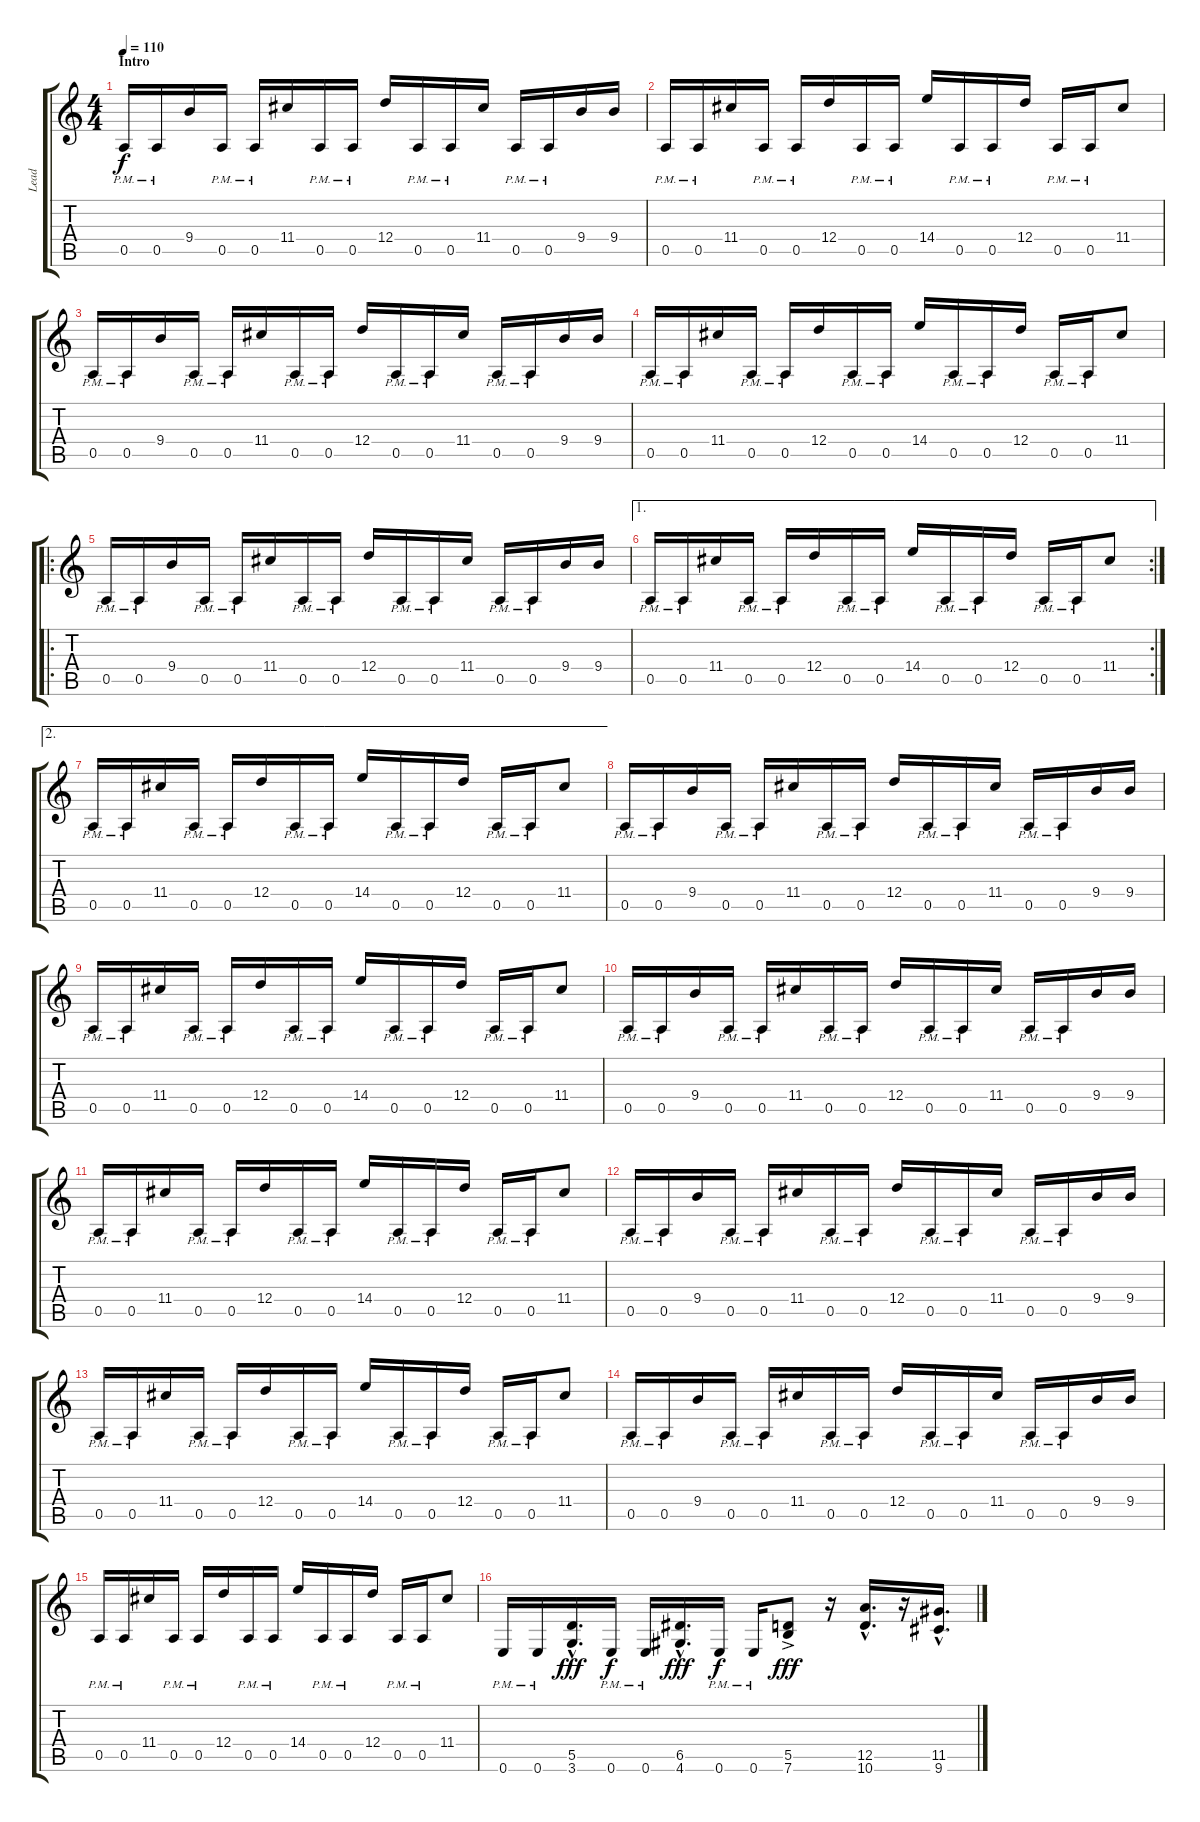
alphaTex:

\track ("Lead" "Lead") {instrument distortionguitar}
\staff {score tabs}
\tuning (E4 B3 G3 D3 A2 E2) {hide}
\ts (4 4)
\section ("" "Intro")
\tempo 110
\clef g2
\ks c
0.5{pm}.16{dy f instrument distortionguitar} 0.5{pm}.16 9.4.16 0.5{pm}.16 0.5{pm}.16 11.4.16 0.5{pm}.16 0.5{pm}.16 12.4.16 0.5{pm}.16 0.5{pm}.16 11.4.16 0.5{pm}.16 0.5{pm}.16 9.4.16 9.4.16 |
0.5{pm}.16 0.5{pm}.16 11.4.16 0.5{pm}.16 0.5{pm}.16 12.4.16 0.5{pm}.16 0.5{pm}.16 14.4.16 0.5{pm}.16 0.5{pm}.16 12.4.16 0.5{pm}.16 0.5{pm}.16 11.4.8 |
0.5{pm}.16 0.5{pm}.16 9.4.16 0.5{pm}.16 0.5{pm}.16 11.4.16 0.5{pm}.16 0.5{pm}.16 12.4.16 0.5{pm}.16 0.5{pm}.16 11.4.16 0.5{pm}.16 0.5{pm}.16 9.4.16 9.4.16 |
0.5{pm}.16 0.5{pm}.16 11.4.16 0.5{pm}.16 0.5{pm}.16 12.4.16 0.5{pm}.16 0.5{pm}.16 14.4.16 0.5{pm}.16 0.5{pm}.16 12.4.16 0.5{pm}.16 0.5{pm}.16 11.4.8 |
\ro
0.5{pm}.16 0.5{pm}.16 9.4.16 0.5{pm}.16 0.5{pm}.16 11.4.16 0.5{pm}.16 0.5{pm}.16 12.4.16 0.5{pm}.16 0.5{pm}.16 11.4.16 0.5{pm}.16 0.5{pm}.16 9.4.16 9.4.16 |
\ae 1
\rc 2
0.5{pm}.16 0.5{pm}.16 11.4.16 0.5{pm}.16 0.5{pm}.16 12.4.16 0.5{pm}.16 0.5{pm}.16 14.4.16 0.5{pm}.16 0.5{pm}.16 12.4.16 0.5{pm}.16 0.5{pm}.16 11.4.8 |
\ae 2
0.5{pm}.16 0.5{pm}.16 11.4.16 0.5{pm}.16 0.5{pm}.16 12.4.16 0.5{pm}.16 0.5{pm}.16 14.4.16 0.5{pm}.16 0.5{pm}.16 12.4.16 0.5{pm}.16 0.5{pm}.16 11.4.8 |
0.5{pm}.16 0.5{pm}.16 9.4.16 0.5{pm}.16 0.5{pm}.16 11.4.16 0.5{pm}.16 0.5{pm}.16 12.4.16 0.5{pm}.16 0.5{pm}.16 11.4.16 0.5{pm}.16 0.5{pm}.16 9.4.16 9.4.16 |
0.5{pm}.16 0.5{pm}.16 11.4.16 0.5{pm}.16 0.5{pm}.16 12.4.16 0.5{pm}.16 0.5{pm}.16 14.4.16 0.5{pm}.16 0.5{pm}.16 12.4.16 0.5{pm}.16 0.5{pm}.16 11.4.8 |
0.5{pm}.16 0.5{pm}.16 9.4.16 0.5{pm}.16 0.5{pm}.16 11.4.16 0.5{pm}.16 0.5{pm}.16 12.4.16 0.5{pm}.16 0.5{pm}.16 11.4.16 0.5{pm}.16 0.5{pm}.16 9.4.16 9.4.16 |
0.5{pm}.16 0.5{pm}.16 11.4.16 0.5{pm}.16 0.5{pm}.16 12.4.16 0.5{pm}.16 0.5{pm}.16 14.4.16 0.5{pm}.16 0.5{pm}.16 12.4.16 0.5{pm}.16 0.5{pm}.16 11.4.8 |
0.5{pm}.16 0.5{pm}.16 9.4.16 0.5{pm}.16 0.5{pm}.16 11.4.16 0.5{pm}.16 0.5{pm}.16 12.4.16 0.5{pm}.16 0.5{pm}.16 11.4.16 0.5{pm}.16 0.5{pm}.16 9.4.16 9.4.16 |
0.5{pm}.16 0.5{pm}.16 11.4.16 0.5{pm}.16 0.5{pm}.16 12.4.16 0.5{pm}.16 0.5{pm}.16 14.4.16 0.5{pm}.16 0.5{pm}.16 12.4.16 0.5{pm}.16 0.5{pm}.16 11.4.8 |
0.5{pm}.16 0.5{pm}.16 9.4.16 0.5{pm}.16 0.5{pm}.16 11.4.16 0.5{pm}.16 0.5{pm}.16 12.4.16 0.5{pm}.16 0.5{pm}.16 11.4.16 0.5{pm}.16 0.5{pm}.16 9.4.16 9.4.16 |
0.5{pm}.16 0.5{pm}.16 11.4.16 0.5{pm}.16 0.5{pm}.16 12.4.16 0.5{pm}.16 0.5{pm}.16 14.4.16 0.5{pm}.16 0.5{pm}.16 12.4.16 0.5{pm}.16 0.5{pm}.16 11.4.8 |
0.6{pm}.16 0.6{pm}.16 (5.5{hac} 3.6{hac}).16{d dy fff} 0.6{pm}.16{dy f} 0.6{pm}.16 (6.5{hac} 4.6{hac}).16{d dy fff} 0.6{pm}.16{dy f} 0.6{pm}.16 (5.5{ac} 7.6{ac}).8{dy fff} r.16 (12.5{hac} 10.6{hac}).16{d} r.16 (11.5{hac} 9.6{hac}).16{d}
